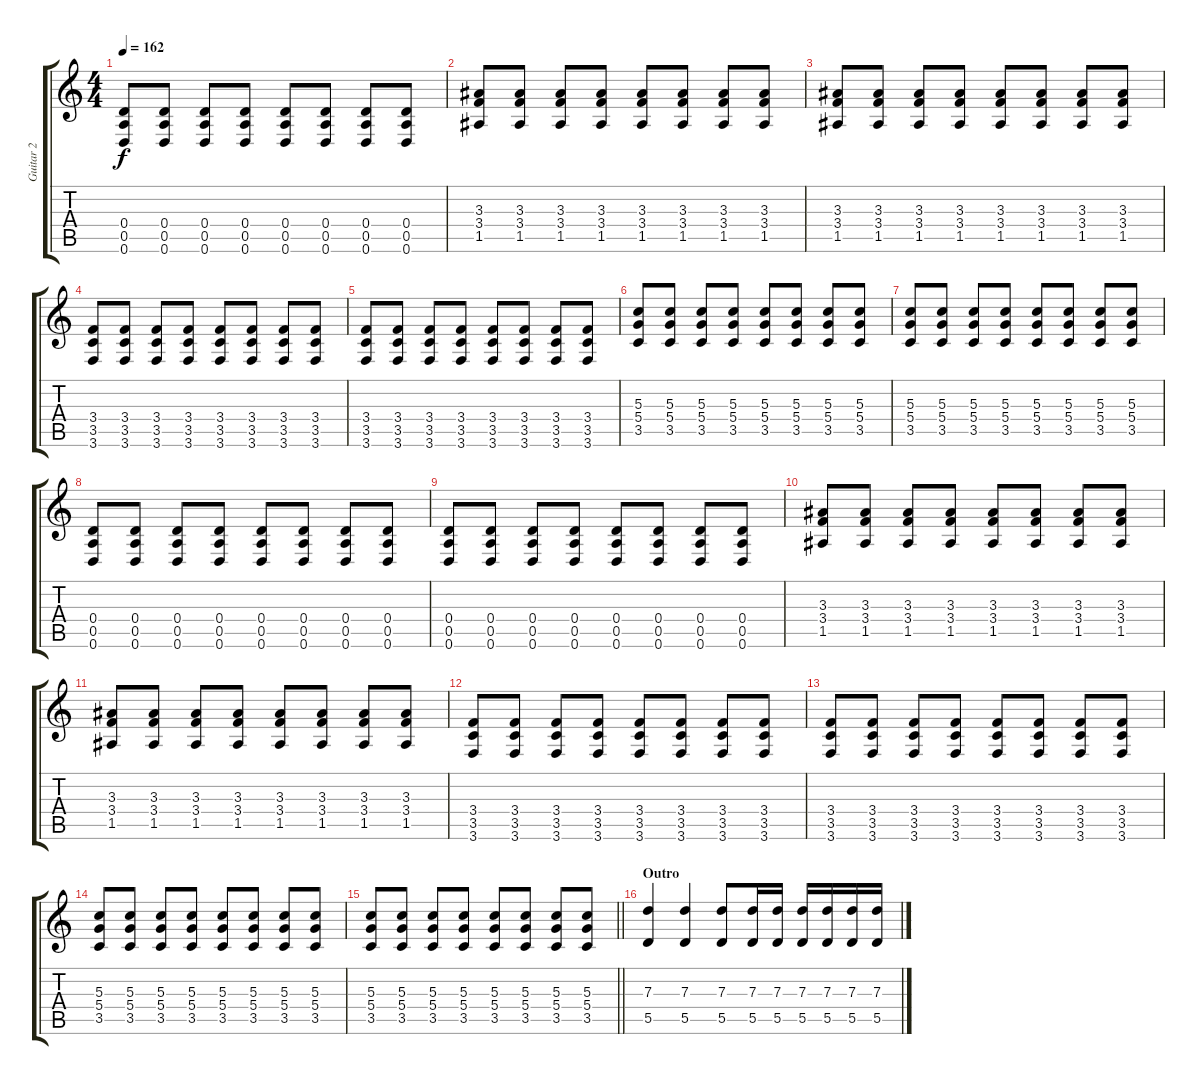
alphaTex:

\track ("Guitar 2" "Guitar 2") {instrument distortionguitar}
\staff {score tabs}
\tuning (E4 B3 G3 D3 A2 D2) {hide}
\ts (4 4)
\tempo 162
\clef g2
\ks c
(0.4 0.5 0.6).8{dy f} (0.4 0.5 0.6).8 (0.4 0.5 0.6).8 (0.4 0.5 0.6).8 (0.4 0.5 0.6).8 (0.4 0.5 0.6).8 (0.4 0.5 0.6).8 (0.4 0.5 0.6).8 |
(3.3 3.4 1.5).8 (3.3 3.4 1.5).8 (3.3 3.4 1.5).8 (3.3 3.4 1.5).8 (3.3 3.4 1.5).8 (3.3 3.4 1.5).8 (3.3 3.4 1.5).8 (3.3 3.4 1.5).8 |
(3.3 3.4 1.5).8 (3.3 3.4 1.5).8 (3.3 3.4 1.5).8 (3.3 3.4 1.5).8 (3.3 3.4 1.5).8 (3.3 3.4 1.5).8 (3.3 3.4 1.5).8 (3.3 3.4 1.5).8 |
(3.4 3.5 3.6).8 (3.4 3.5 3.6).8 (3.4 3.5 3.6).8 (3.4 3.5 3.6).8 (3.4 3.5 3.6).8 (3.4 3.5 3.6).8 (3.4 3.5 3.6).8 (3.4 3.5 3.6).8 |
(3.4 3.5 3.6).8 (3.4 3.5 3.6).8 (3.4 3.5 3.6).8 (3.4 3.5 3.6).8 (3.4 3.5 3.6).8 (3.4 3.5 3.6).8 (3.4 3.5 3.6).8 (3.4 3.5 3.6).8 |
(5.3 5.4 3.5).8 (5.3 5.4 3.5).8 (5.3 5.4 3.5).8 (5.3 5.4 3.5).8 (5.3 5.4 3.5).8 (5.3 5.4 3.5).8 (5.3 5.4 3.5).8 (5.3 5.4 3.5).8 |
(5.3 5.4 3.5).8 (5.3 5.4 3.5).8 (5.3 5.4 3.5).8 (5.3 5.4 3.5).8 (5.3 5.4 3.5).8 (5.3 5.4 3.5).8 (5.3 5.4 3.5).8 (5.3 5.4 3.5).8 |
(0.4 0.5 0.6).8 (0.4 0.5 0.6).8 (0.4 0.5 0.6).8 (0.4 0.5 0.6).8 (0.4 0.5 0.6).8 (0.4 0.5 0.6).8 (0.4 0.5 0.6).8 (0.4 0.5 0.6).8 |
(0.4 0.5 0.6).8 (0.4 0.5 0.6).8 (0.4 0.5 0.6).8 (0.4 0.5 0.6).8 (0.4 0.5 0.6).8 (0.4 0.5 0.6).8 (0.4 0.5 0.6).8 (0.4 0.5 0.6).8 |
(3.3 3.4 1.5).8 (3.3 3.4 1.5).8 (3.3 3.4 1.5).8 (3.3 3.4 1.5).8 (3.3 3.4 1.5).8 (3.3 3.4 1.5).8 (3.3 3.4 1.5).8 (3.3 3.4 1.5).8 |
(3.3 3.4 1.5).8 (3.3 3.4 1.5).8 (3.3 3.4 1.5).8 (3.3 3.4 1.5).8 (3.3 3.4 1.5).8 (3.3 3.4 1.5).8 (3.3 3.4 1.5).8 (3.3 3.4 1.5).8 |
(3.4 3.5 3.6).8 (3.4 3.5 3.6).8 (3.4 3.5 3.6).8 (3.4 3.5 3.6).8 (3.4 3.5 3.6).8 (3.4 3.5 3.6).8 (3.4 3.5 3.6).8 (3.4 3.5 3.6).8 |
(3.4 3.5 3.6).8 (3.4 3.5 3.6).8 (3.4 3.5 3.6).8 (3.4 3.5 3.6).8 (3.4 3.5 3.6).8 (3.4 3.5 3.6).8 (3.4 3.5 3.6).8 (3.4 3.5 3.6).8 |
(5.3 5.4 3.5).8 (5.3 5.4 3.5).8 (5.3 5.4 3.5).8 (5.3 5.4 3.5).8 (5.3 5.4 3.5).8 (5.3 5.4 3.5).8 (5.3 5.4 3.5).8 (5.3 5.4 3.5).8 |
\barLineRight lightlight
(5.3 5.4 3.5).8 (5.3 5.4 3.5).8 (5.3 5.4 3.5).8 (5.3 5.4 3.5).8 (5.3 5.4 3.5).8 (5.3 5.4 3.5).8 (5.3 5.4 3.5).8 (5.3 5.4 3.5).8 |
\section ("" "Outro")
(7.3 5.5).4 (7.3 5.5).4 (7.3 5.5).8 (7.3 5.5).16 (7.3 5.5).16 (7.3 5.5).16 (7.3 5.5).16 (7.3 5.5).16 (7.3 5.5).16
